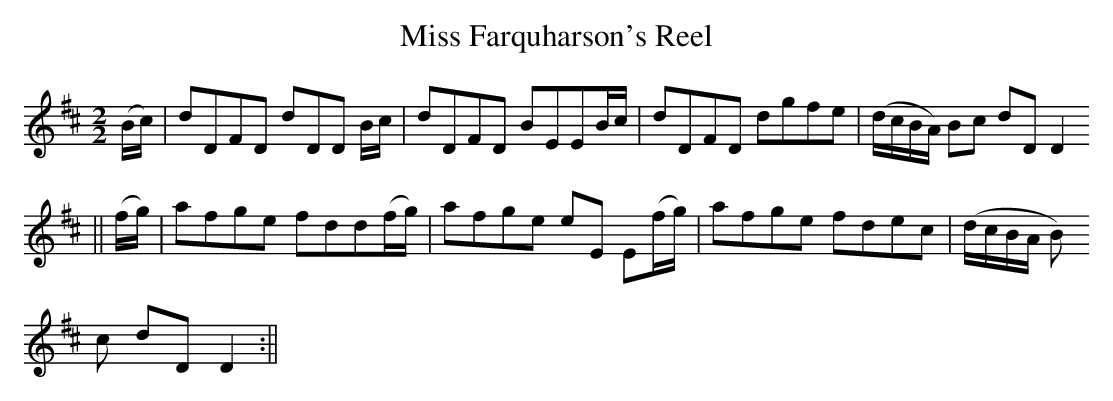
X:1
T:Miss Farquharson's Reel
M:2/2
L:1/8
K:D Major
(B/2c/2)|dDFD dDD B/2c/2|dDFD BEEB/2c/2|dDFD dgfe|(d/2c/2B/2A/2) Bc dDD2
||(f/2g/2)|afge fdd(f/2g/2)|afge eE E(f/2g/2)|afge fdec|(d/2c/2B/2A/2 B)
c dDD2:||
